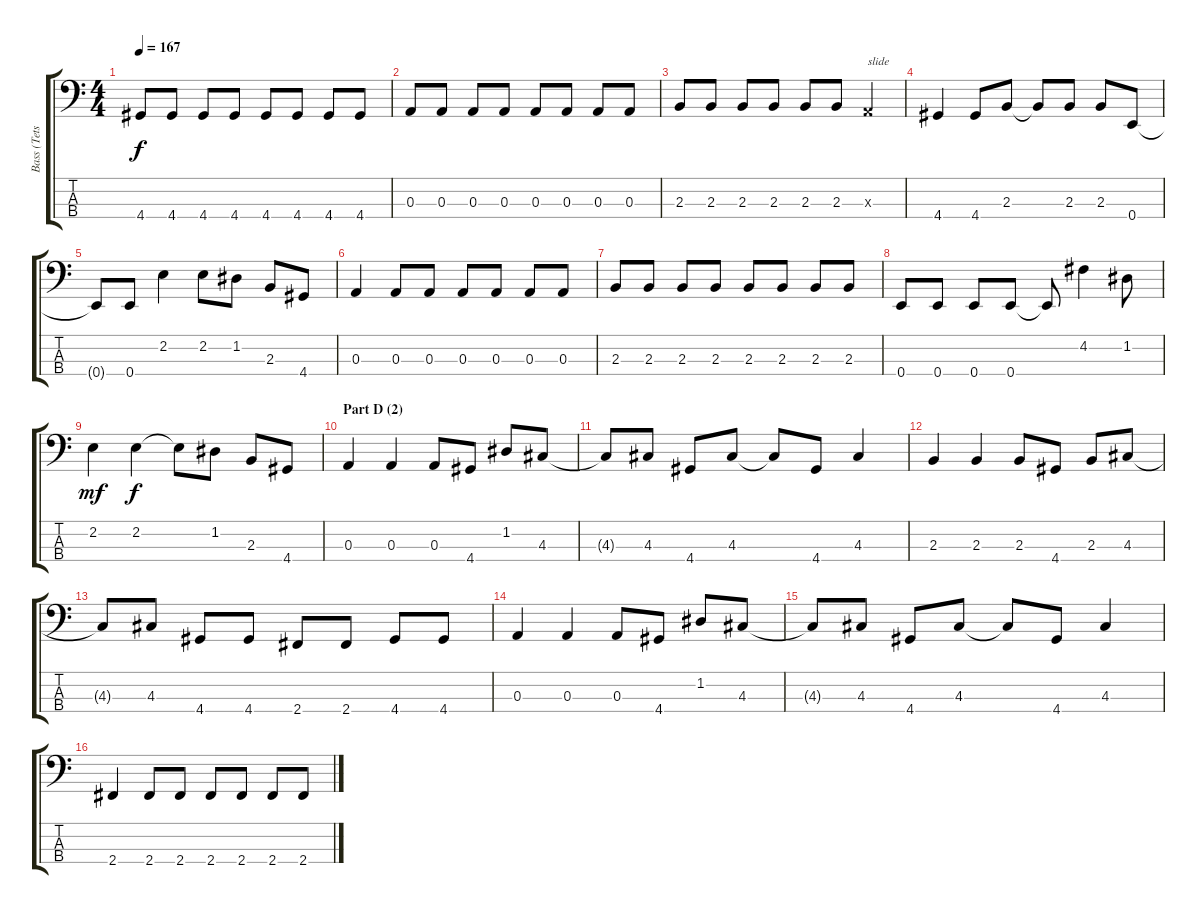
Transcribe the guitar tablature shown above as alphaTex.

\track ("Bass (Tetsu)" "Bass (Tets") {mute instrument electricbasspick}
\staff {score tabs}
\tuning (G2 D2 A1 E1) {hide}
\ts (4 4)
\tempo 167
\clef f4
\ks c
4.4.8{dy f} 4.4.8 4.4.8 4.4.8 4.4.8 4.4.8 4.4.8 4.4.8 |
0.3.8 0.3.8 0.3.8 0.3.8 0.3.8 0.3.8 0.3.8 0.3.8 |
2.3.8 2.3.8 2.3.8 2.3.8 2.3.8 2.3.8 0.3{x}.4{txt "slide"} |
4.4.4 4.4.8 2.3.8 2.3{t}.8 2.3.8 2.3.8 0.4.8 |
0.4{t}.8 0.4.8 2.2.4 2.2.8 1.2.8 2.3.8 4.4.8 |
0.3.4 0.3.8 0.3.8 0.3.8 0.3.8 0.3.8 0.3.8 |
2.3.8 2.3.8 2.3.8 2.3.8 2.3.8 2.3.8 2.3.8 2.3.8 |
0.4.8 0.4.8 0.4.8 0.4.8 0.4{t}.8 4.2.4 1.2.8 |
2.2.4{dy mf} 2.2.4{dy f} 2.2{t}.8 1.2.8 2.3.8 4.4.8 |
\section ("" "Part D (2)")
0.3.4 0.3.4 0.3.8 4.4.8 1.2.8 4.3.8 |
4.3{t}.8 4.3.8 4.4.8 4.3.8 4.3{t}.8 4.4.8 4.3.4 |
2.3.4 2.3.4 2.3.8 4.4.8 2.3.8 4.3.8 |
4.3{t}.8 4.3.8 4.4.8 4.4.8 2.4.8 2.4.8 4.4.8 4.4.8 |
0.3.4 0.3.4 0.3.8 4.4.8 1.2.8 4.3.8 |
4.3{t}.8 4.3.8 4.4.8 4.3.8 4.3{t}.8 4.4.8 4.3.4 |
2.4.4 2.4.8 2.4.8 2.4.8 2.4.8 2.4.8 2.4.8
